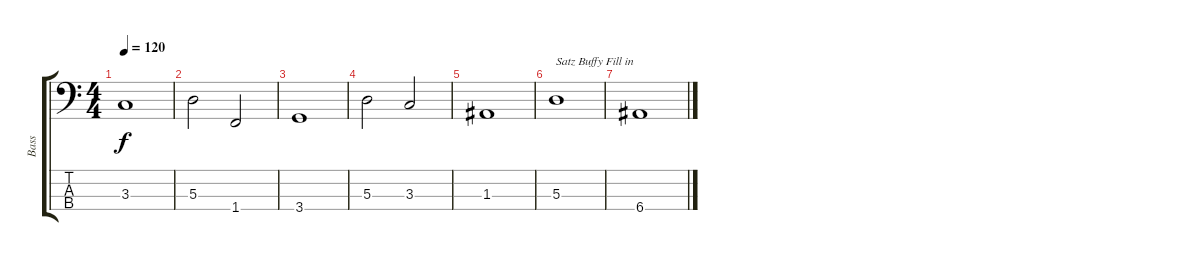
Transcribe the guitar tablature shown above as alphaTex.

\track ("Bass" "Bass") {instrument acousticbass}
\staff {score tabs}
\tuning (G2 D2 A1 E1) {hide}
\ts (4 4)
\tempo 120
\clef f4
\ks c
3.3.1{dy f} |
5.3.2 1.4.2 |
3.4.1 |
5.3.2 3.3.2 |
1.3.1 |
5.3.1{txt "Satz Buffy Fill in"} |
6.4.1
